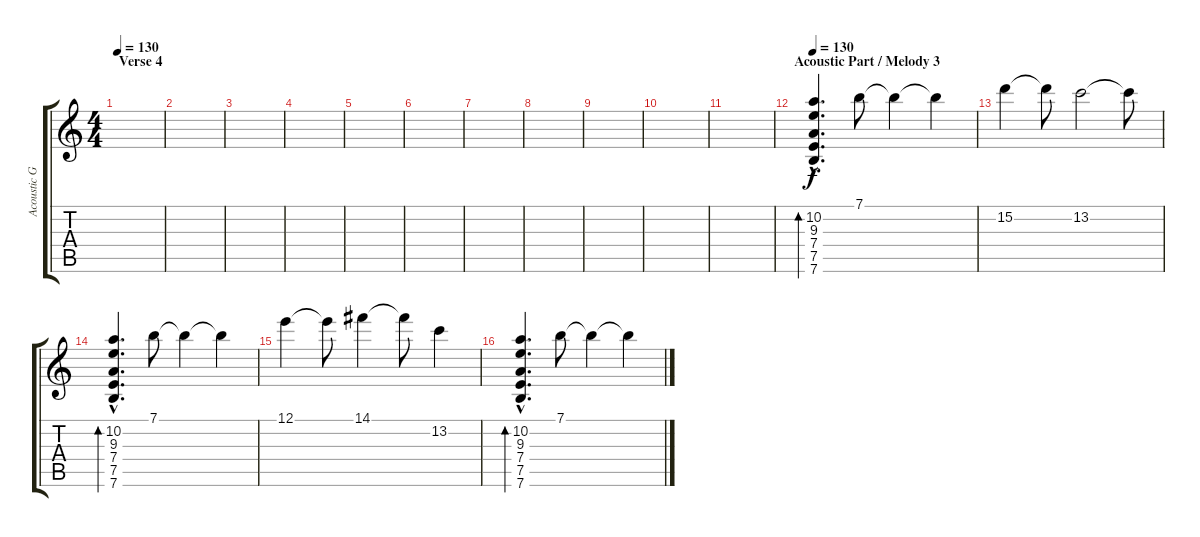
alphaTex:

\track ("Acoustic Guitar - Rhythm" "Acoustic G") {instrument acousticguitarnylon}
\staff {score tabs}
\tuning (E4 B3 G3 D3 A2 E2) {hide}
\ts (4 4)
\section ("" "Verse 4")
\tempo 130
\clef g2
\ks c
|
|
|
|
|
|
|
|
|
|
|
\section ("" "Acoustic Part / Melody 3")
\tempo 130
(10.2{hac} 9.3{hac} 7.4{hac} 7.5{hac} 7.6{hac}).4{d bd 120 volume 13 instrument acousticguitarsteel} 7.1.8 7.1{t}.4 7.1{t}.4 |
15.2.4 15.2{t}.8 13.2.2 13.2{t}.8 |
(10.2{hac} 9.3{hac} 7.4{hac} 7.5{hac} 7.6{hac}).4{d bd 120 volume 14} 7.1.8 7.1{t}.4 7.1{t}.4 |
12.1.4 12.1{t}.8 14.1.4 14.1{t}.8 13.2.4 |
(10.2{hac} 9.3{hac} 7.4{hac} 7.5{hac} 7.6{hac}).4{d bd 120 volume 13} 7.1.8 7.1{t}.4 7.1{t}.4
